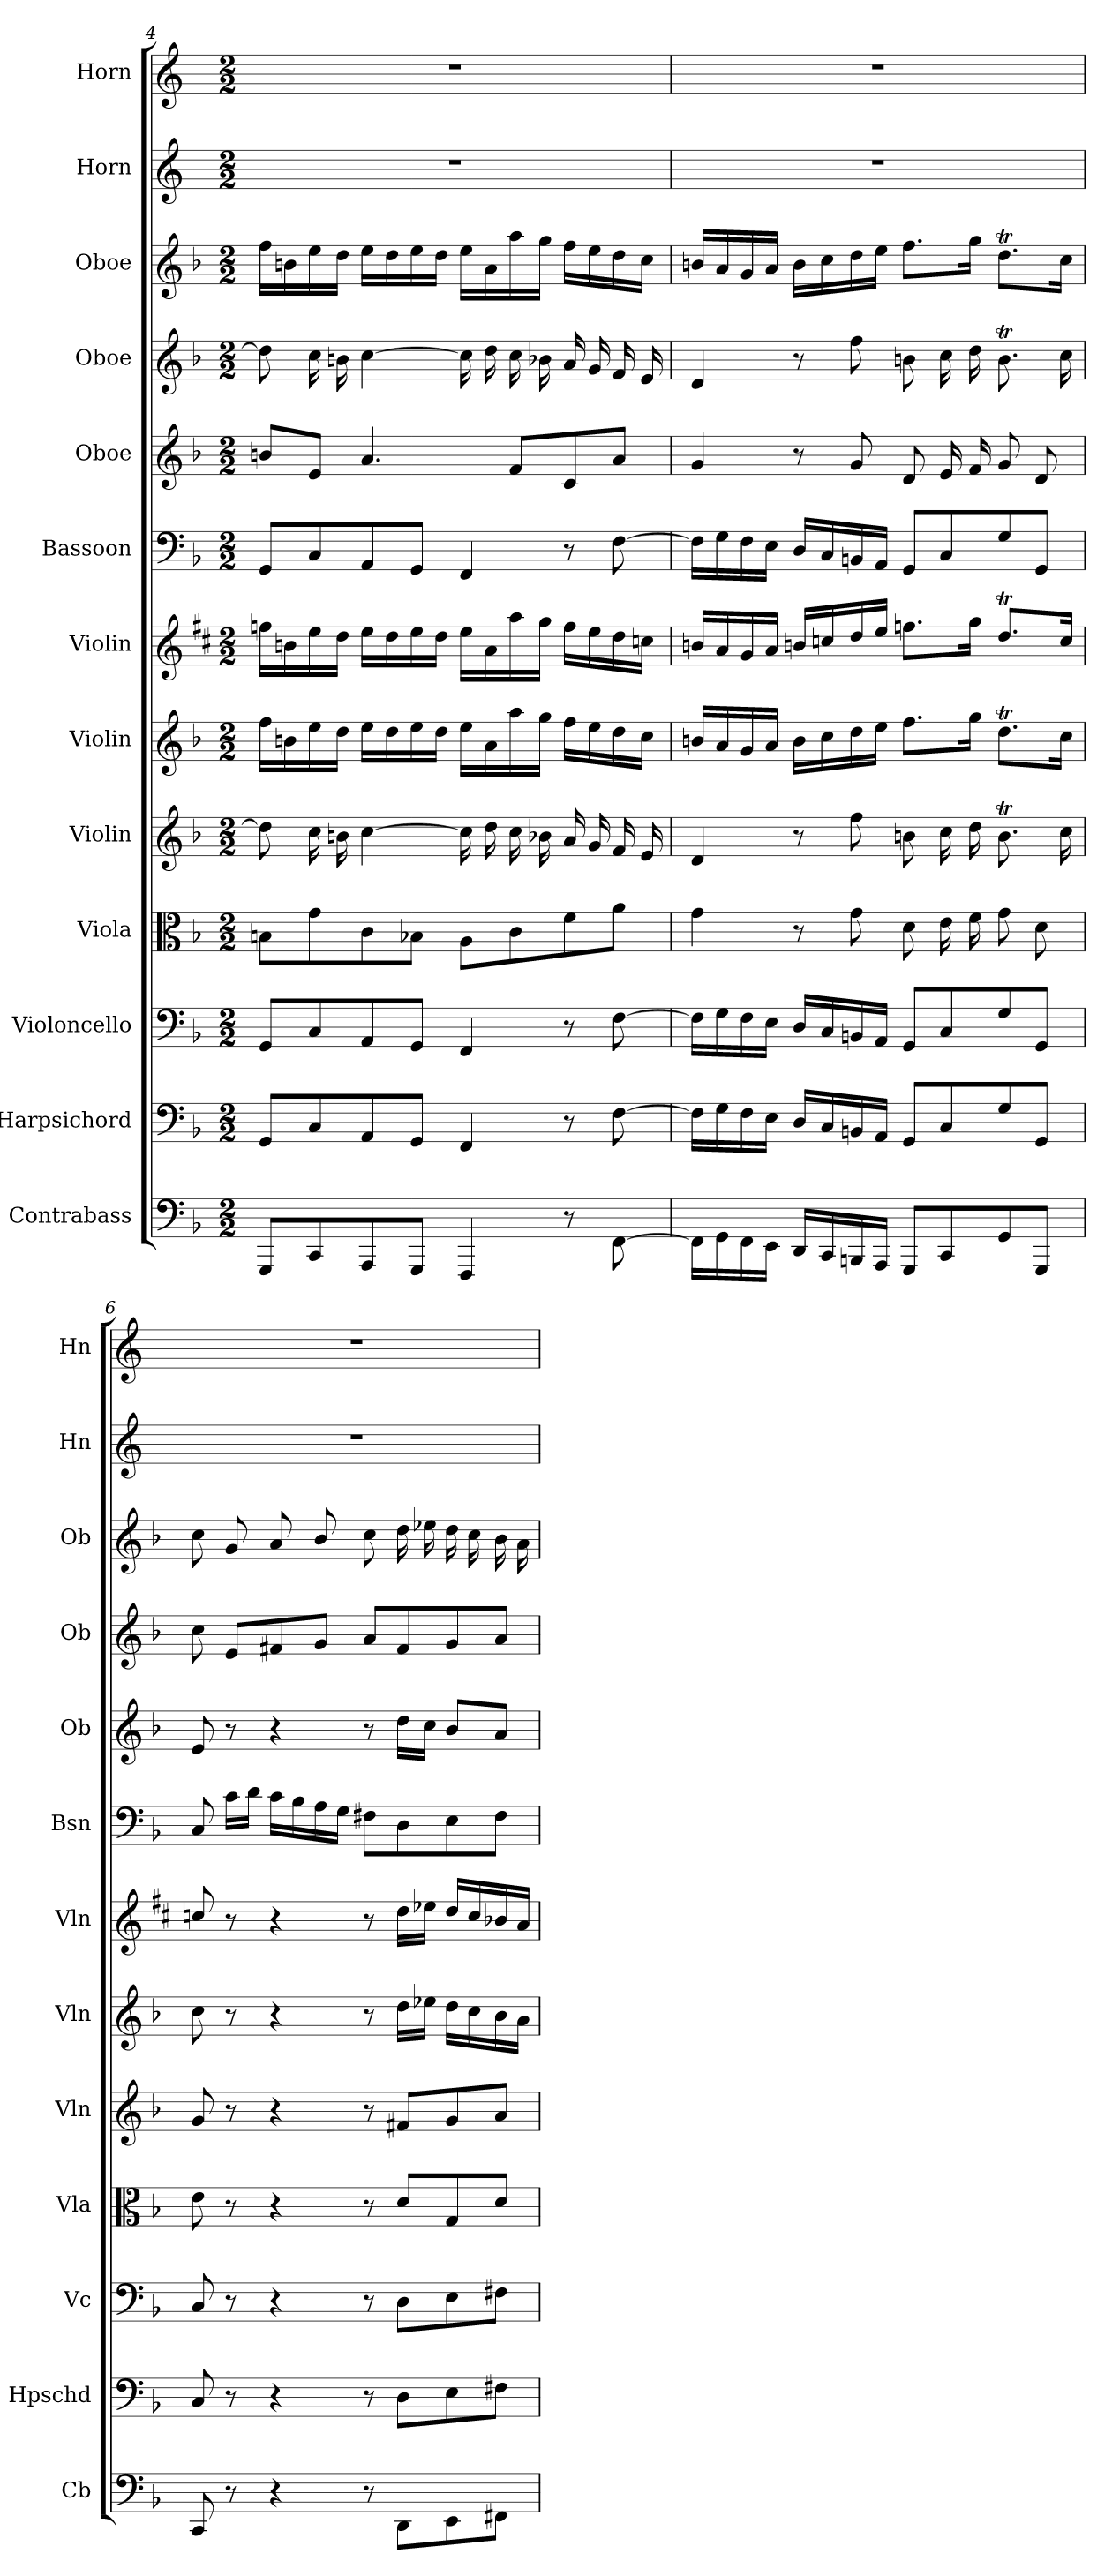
**kern	**kern	**kern	**kern	**kern	**kern	**kern	**kern	**kern	**kern	**kern	**kern	**kern
*part13	*part12	*part11	*part10	*part9	*part8	*part7	*part6	*part5	*part4	*part3	*part2	*part1
*staff13	*staff12	*staff11	*staff10	*staff9	*staff8	*staff7	*staff6	*staff5	*staff4	*staff3	*staff2	*staff1
*I"Contrabass	*I"Harpsichord	*I"Violoncello	*I"Viola	*I"Violin	*I"Violin	*I"Violin	*I"Bassoon	*I"Oboe	*I"Oboe	*I"Oboe	*I"Horn	*I"Horn
*I'Cb	*I'Hpschd	*I'Vc	*I'Vla	*I'Vln	*I'Vln	*I'Vln	*I'Bsn	*I'Ob	*I'Ob	*I'Ob	*I'Hn	*I'Hn
*clefF4	*clefF4	*clefF4	*clefC3	*clefG2	*clefG2	*clefG2	*clefF4	*clefG2	*clefG2	*clefG2	*clefG2	*clefG2
*ITrd7c12	*	*	*	*	*	*	*	*	*	*	*ITrd4c7	*ITrd4c7
*k[b-]	*k[b-]	*k[b-]	*k[b-]	*k[b-]	*k[b-]	*k[f#c#]	*k[b-]	*k[b-]	*k[b-]	*k[b-]	*k[b-]	*k[b-]
*F:	*F:	*F:	*F:	*F:	*F:	*D:	*F:	*F:	*F:	*F:	*F:	*F:
*M2/2	*M2/2	*M2/2	*M2/2	*M2/2	*M2/2	*M2/2	*M2/2	*M2/2	*M2/2	*M2/2	*M2/2	*M2/2
=4	=4	=4	=4	=4	=4	=4	=4	=4	=4	=4	=4	=4
8GGGG/L	8GG/L	8GG/L	8Bn\L	8dd\]	16ff\LL	16ffn\LL	8GG/L	8bn/L	8dd\]	16ff\LL	1r	1r
.	.	.	.	.	16bn\	16bn\	.	.	.	16bn\	.	.
8CCC/	8C/	8C/	8g\	16cc\	16ee\	16ee\	8C/	8e/J	16cc\	16ee\	.	.
.	.	.	.	16bn\	16dd\JJ	16dd\JJ	.	.	16bn\	16dd\JJ	.	.
8AAAA/	8AA/	8AA/	8c\	[4cc\	16ee\LL	16ee\LL	8AA/	4.a/	[4cc\	16ee\LL	.	.
.	.	.	.	.	16dd\	16dd\	.	.	.	16dd\	.	.
8GGGG/J	8GG/J	8GG/J	8B-X\J	.	16ee\	16ee\	8GG/J	.	.	16ee\	.	.
.	.	.	.	.	16dd\JJ	16dd\JJ	.	.	.	16dd\JJ	.	.
4FFFF/	4FF/	4FF/	8A\L	16cc\]	16ee\LL	16ee\LL	4FF/	.	16cc\]	16ee\LL	.	.
.	.	.	.	16dd\	16a\	16a\	.	.	16dd\	16a\	.	.
.	.	.	8c\	16cc\	16aa\	16aa\	.	8f/L	16cc\	16aa\	.	.
.	.	.	.	16b-X\	16gg\JJ	16gg\JJ	.	.	16b-X\	16gg\JJ	.	.
8r	8r	8r	8f\	16a/	16ff\LL	16ff\LL	8r	8c/	16a/	16ff\LL	.	.
.	.	.	.	16g/	16ee\	16ee\	.	.	16g/	16ee\	.	.
[8FFF\	[8F\	[8F\	8a\J	16f/	16dd\	16dd\	[8F\	8a/J	16f/	16dd\	.	.
.	.	.	.	16e/	16cc\JJ	16ccn\JJ	.	.	16e/	16cc\JJ	.	.
=5	=5	=5	=5	=5	=5	=5	=5	=5	=5	=5	=5	=5
16FFF\LL]	16F\LL]	16F\LL]	4g\	4d/	16bn/LL	16bn/LL	16F\LL]	4g/	4d/	16bn/LL	1r	1r
16GGG\	16G\	16G\	.	.	16a/	16a/	16G\	.	.	16a/	.	.
16FFF\	16F\	16F\	.	.	16g/	16g/	16F\	.	.	16g/	.	.
16EEE\JJ	16E\JJ	16E\JJ	.	.	16a/JJ	16a/JJ	16E\JJ	.	.	16a/JJ	.	.
16DDD/LL	16D/LL	16D/LL	8r	8r	16b\LL	16bn/LL	16D/LL	8r	8r	16b\LL	.	.
16CCC/	16C/	16C/	.	.	16cc\	16ccn/	16C/	.	.	16cc\	.	.
16BBBBn/	16BBn/	16BBn/	8g\	8ff\	16dd\	16dd/	16BBn/	8g/	8ff\	16dd\	.	.
16AAAA/JJ	16AA/JJ	16AA/JJ	.	.	16ee\JJ	16ee/JJ	16AA/JJ	.	.	16ee\JJ	.	.
8GGGG/L	8GG/L	8GG/L	8d\	8bn\	8.ff\L	8.ffn\L	8GG/L	8d/	8bn\	8.ff\L	.	.
8CCC/	8C/	8C/	16e\	16cc\	.	.	8C/	16e/	16cc\	.	.	.
.	.	.	16f\	16dd\	16gg\Jk	16gg\Jk	.	16f/	16dd\	16gg\Jk	.	.
8GGG/	8G/	8G/	8g\	8.bt\	8.ddT\L	8.ddT/L	8G/	8g/	8.bt\	8.ddT\L	.	.
8GGGG/J	8GG/J	8GG/J	8d\	.	.	.	8GG/J	8d/	.	.	.	.
.	.	.	.	16cc\	16cc\Jk	16cc/Jk	.	.	16cc\	16cc\Jk	.	.
=6	=6	=6	=6	=6	=6	=6	=6	=6	=6	=6	=6	=6
8CCC/	8C/	8C/	8e\	8g/	8cc\	8ccn/	8C/	8e/	8cc\	8cc\	1r	1r
8r	8r	8r	8r	8r	8r	8r	16c\LL	8r	8e/L	8g/	.	.
.	.	.	.	.	.	.	16d\JJ	.	.	.	.	.
4r	4r	4r	4r	4r	4r	4r	16c\LL	4r	8f#X/	8a/	.	.
.	.	.	.	.	.	.	16B-\	.	.	.	.	.
.	.	.	.	.	.	.	16A\	.	8g/J	8b-/	.	.
.	.	.	.	.	.	.	16G\JJ	.	.	.	.	.
8r	8r	8r	8r	8r	8r	8r	8F#X\L	8r	8a/L	8cc\	.	.
8DDD\L	8D\L	8D\L	8d/L	8f#X/L	16dd\LL	16dd\LL	8D\	16dd\LL	8f#/	16dd\	.	.
.	.	.	.	.	16ee-X\JJ	16ee-X\JJ	.	16cc\JJ	.	16ee-X\	.	.
8EEE\	8E\	8E\	8G/	8g/	16dd\LL	16dd/LL	8E\	8b-/L	8g/	16dd\	.	.
.	.	.	.	.	16cc\	16cc/	.	.	.	16cc\	.	.
8FFF#X\J	8F#X\J	8F#X\J	8d/J	8a/J	16b-\	16b-X/	8F#\J	8a/J	8a/J	16b-\	.	.
.	.	.	.	.	16a\JJ	16a/JJ	.	.	.	16a\	.	.
=	=	=	=	=	=	=	=	=	=	=	=	=
*-	*-	*-	*-	*-	*-	*-	*-	*-	*-	*-	*-	*-
